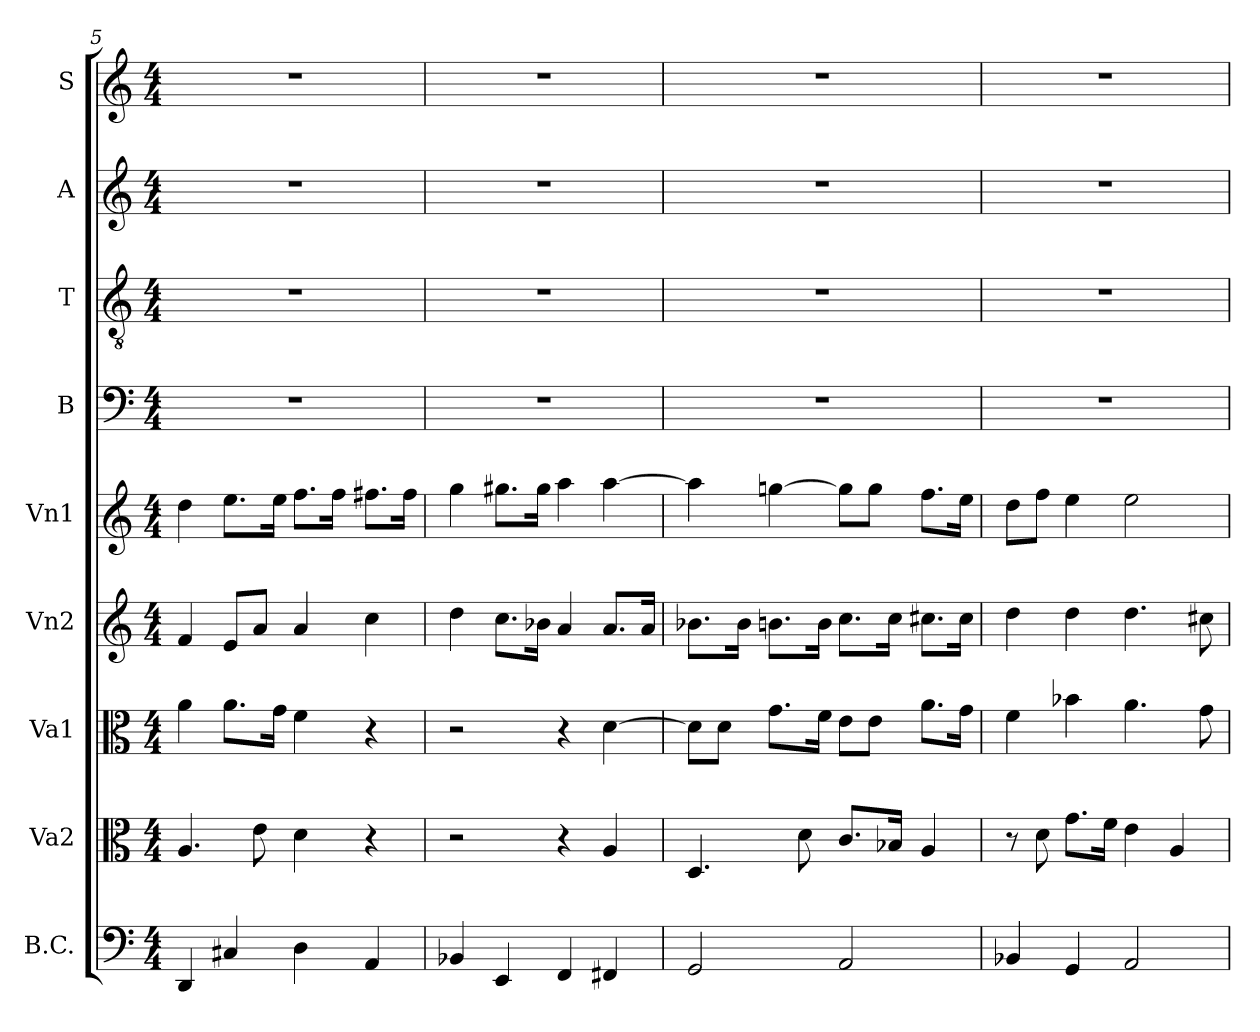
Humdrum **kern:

**kern	**kern	**kern	**kern	**kern	**kern	**kern	**kern	**kern
*part9	*part8	*part7	*part6	*part5	*part4	*part3	*part2	*part1
*staff9	*staff8	*staff7	*staff6	*staff5	*staff4	*staff3	*staff2	*staff1
*I"B.C.	*I"Va2	*I"Va1	*I"Vn2	*I"Vn1	*I"B	*I"T	*I"A	*I"S
*I'B.C.	*I'Va2	*I'Va1	*I'Vn2	*I'Vn1	*I'B	*I'T	*I'A	*I'S
!!LO:LB:g=z
*clefF4	*clefC3	*clefC3	*clefG2	*clefG2	*clefF4	*clefGv2	*clefG2	*clefG2
*	*	*	*	*	*	*ITrd7c12	*	*
*k[]	*k[]	*k[]	*k[]	*k[]	*k[]	*k[]	*k[]	*k[]
*C:	*C:	*C:	*C:	*C:	*C:	*C:	*C:	*C:
*M4/4	*M4/4	*M4/4	*M4/4	*M4/4	*M4/4	*M4/4	*M4/4	*M4/4
=5	=5	=5	=5	=5	=5	=5	=5	=5
4DDi/	4.Ai/	4ai\	4fi/	4ddi\	1r	1r	1r	1r
4C#Xi/	.	8.ai\L	8ei/L	8.eei\L	.	.	.	.
.	8ei\	.	8ai/J	.	.	.	.	.
.	.	16gi\Jk	.	16eei\Jk	.	.	.	.
4Di\	4di\	4fi\	4ai/	8.ffi\L	.	.	.	.
.	.	.	.	16ffi\Jk	.	.	.	.
4AAi/	4r	4r	4cci\	8.ff#Xi\L	.	.	.	.
.	.	.	.	16ff#i\Jk	.	.	.	.
=6	=6	=6	=6	=6	=6	=6	=6	=6
4BB-Xi/	2r	2r	4ddi\	4ggi\	1r	1r	1r	1r
4EEi/	.	.	8.cci\L	8.gg#Xi\L	.	.	.	.
.	.	.	16b-Xi\Jk	16gg#i\Jk	.	.	.	.
4FFi/	4r	4r	4ai/	4aai\	.	.	.	.
4FF#Xi/	4Ai/	[4di\	8.ai/L	[4aai\	.	.	.	.
.	.	.	16ai/Jk	.	.	.	.	.
=7	=7	=7	=7	=7	=7	=7	=7	=7
2GGi/	4.Di/	8di\L]	8.b-Xi\L	4aai\]	1r	1r	1r	1r
.	.	8di\J	.	.	.	.	.	.
.	.	.	16b-i\Jk	.	.	.	.	.
.	.	8.gi\L	8.bni\L	[4ggni\	.	.	.	.
.	8di\	.	.	.	.	.	.	.
.	.	16fi\Jk	16bi\Jk	.	.	.	.	.
2AAi/	8.ci/L	8ei\L	8.cci\L	8ggi\L]	.	.	.	.
.	.	8ei\J	.	8ggi\J	.	.	.	.
.	16B-Xi/Jk	.	16cci\Jk	.	.	.	.	.
.	4Ai/	8.ai\L	8.cc#Xi\L	8.ffi\L	.	.	.	.
.	.	16gi\Jk	16cc#i\Jk	16eei\Jk	.	.	.	.
=8	=8	=8	=8	=8	=8	=8	=8	=8
4BB-Xi/	8r	4fi\	4ddi\	8ddi\L	1r	1r	1r	1r
.	8di\	.	.	8ffi\J	.	.	.	.
4GGi/	8.gi\L	4b-Xi\	4ddi\	4eei\	.	.	.	.
.	16fi\Jk	.	.	.	.	.	.	.
2AAi/	4ei\	4.ai\	4.ddi\	2eei\	.	.	.	.
.	4Ai/	.	.	.	.	.	.	.
.	.	8gi\	8cc#Xi\	.	.	.	.	.
=	=	=	=	=	=	=	=	=
*-	*-	*-	*-	*-	*-	*-	*-	*-
